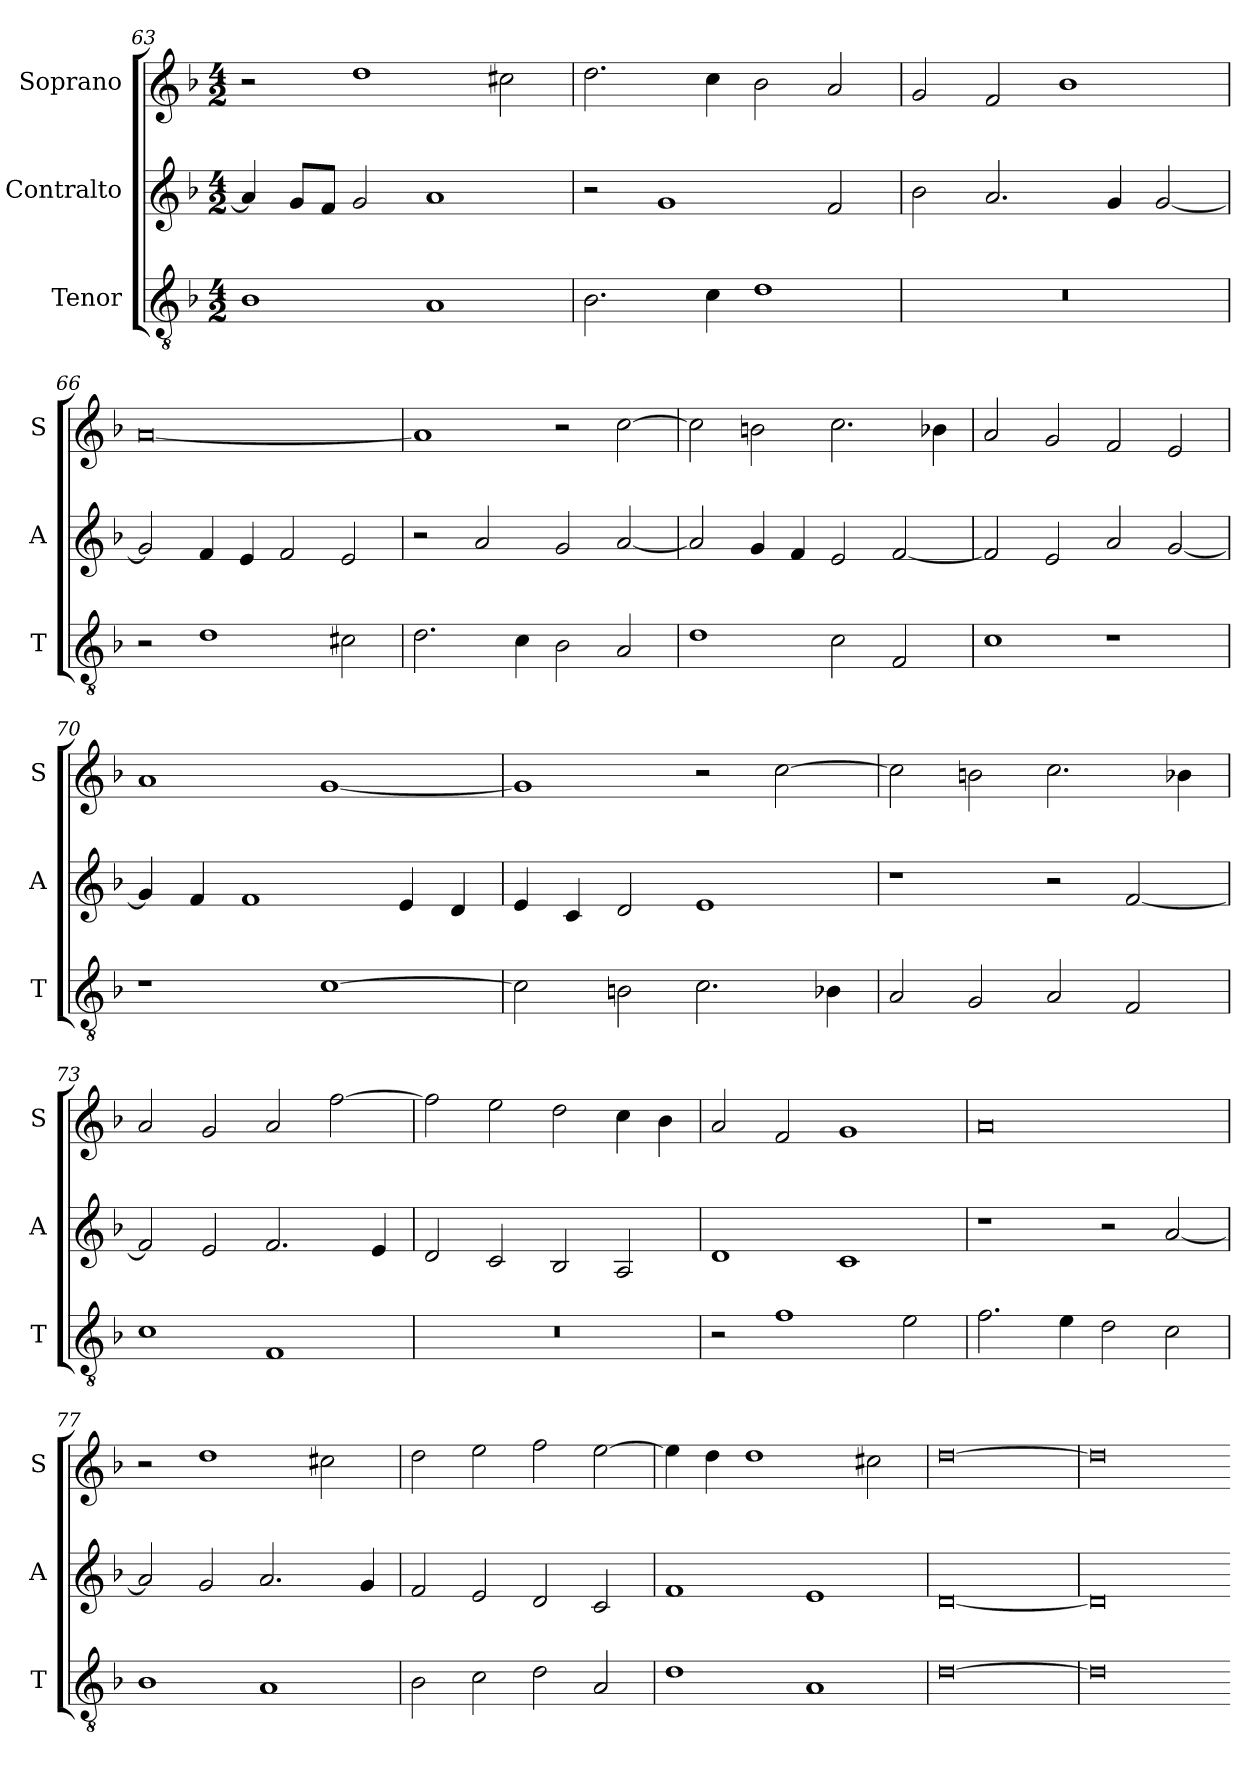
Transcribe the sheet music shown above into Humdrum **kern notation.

**kern	**kern	**kern
*part3	*part2	*part1
*staff3	*staff2	*staff1
*I"Tenor	*I"Contralto	*I"Soprano
*I'T	*I'A	*I'S
*clefGv2	*clefG2	*clefG2
*k[b-]	*k[b-]	*k[b-]
*D:aeo	*D:aeo	*D:aeo
*M4/2	*M4/2	*M4/2
=63	=63	=63
1B-	4a]	2r
.	8g/L	.
.	8f/J	.
.	2g	1dd
1A	1a	.
.	.	2cc#X
=64	=64	=64
2.B-	2r	2.dd
.	1g	.
4c	.	4cc
1d	.	2b-
.	2f	2a
=65	=65	=65
0r	2b-	2g
.	2.a	2f
.	.	1b-
.	4g	.
.	[2g	.
=66	=66	=66
2r	2g]	[0a
1d	4f	.
.	4e	.
.	2f	.
2c#X	2e	.
=67	=67	=67
2.d	2r	1a]
.	2a	.
4c	.	.
2B-	2g	2r
2A	[2a	[2cc
=68	=68	=68
1d	2a]	2cc]
.	4g	2bn
.	4f	.
2c	2e	2.cc
2F	[2f	.
.	.	4b-X
=69	=69	=69
1c	2f]	2a
.	2e	2g
1r	2a	2f
.	[2g	2e
=70	=70	=70
1r	4g]	1a
.	4f	.
.	1f	.
[1c	.	[1g
.	4e	.
.	4d	.
=71	=71	=71
2c]	4e	1g]
.	4c	.
2Bn	2d	.
2.c	1e	2r
.	.	[2cc
4B-X	.	.
=72	=72	=72
2A	1r	2cc]
2G	.	2bn
2A	2r	2.cc
2F	[2f	.
.	.	4b-X
=73	=73	=73
1c	2f]	2a
.	2e	2g
1F	2.f	2a
.	.	[2ff
.	4e	.
=74	=74	=74
0r	2d	2ff]
.	2c	2ee
.	2B-	2dd
.	2A	4cc
.	.	4b-
=75	=75	=75
2r	1d	2a
1f	.	2f
.	1c	1g
2e	.	.
=76	=76	=76
2.f	1r	0a
4e	.	.
2d	2r	.
2c	[2a	.
=77	=77	=77
1B-	2a]	2r
.	2g	1dd
1A	2.a	.
.	.	2cc#X
.	4g	.
=78	=78	=78
2B-	2f	2dd
2c	2e	2ee
2d	2d	2ff
2A	2c	[2ee
=79	=79	=79
1d	1f	4ee]
.	.	4dd
.	.	1dd
1A	1e	.
.	.	2cc#X
=80	=80	=80
[0d	[0d	[0dd
=81	=81	=81
0d]	0d]	0dd]
=-	=-	=-
*-	*-	*-
